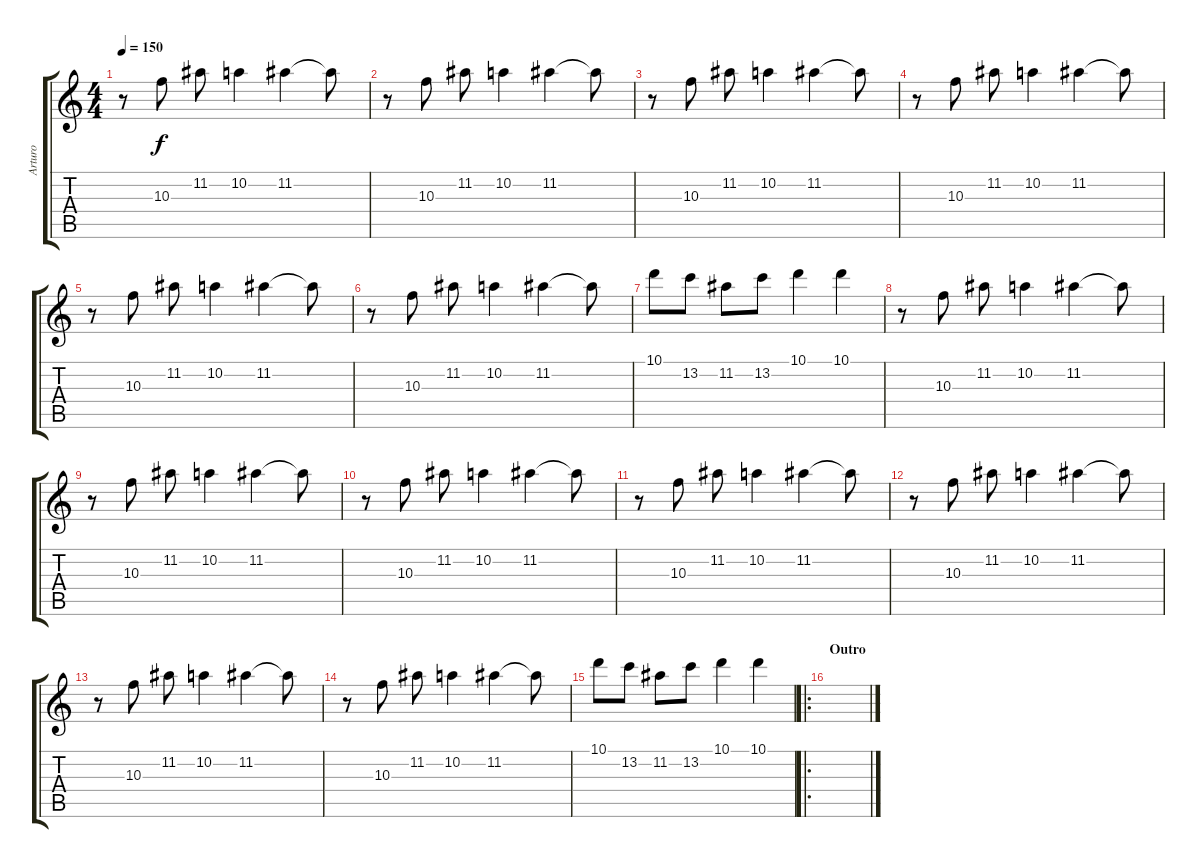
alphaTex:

\track ("Arturo" "Arturo") {instrument distortionguitar}
\staff {score tabs}
\tuning (E4 B3 G3 D3 A2 E2) {hide}
\ts (4 4)
\tempo 150
\clef g2
\ks c
r.8{dy f} 10.3.8 11.2.8 10.2.4 11.2.4 11.2{t}.8 |
r.8 10.3.8 11.2.8 10.2.4 11.2.4 11.2{t}.8 |
r.8 10.3.8 11.2.8 10.2.4 11.2.4 11.2{t}.8 |
r.8 10.3.8 11.2.8 10.2.4 11.2.4 11.2{t}.8 |
r.8 10.3.8 11.2.8 10.2.4 11.2.4 11.2{t}.8 |
r.8 10.3.8 11.2.8 10.2.4 11.2.4 11.2{t}.8 |
10.1.8 13.2.8 11.2.8 13.2.8 10.1.4 10.1.4 |
r.8 10.3.8 11.2.8 10.2.4 11.2.4 11.2{t}.8 |
r.8 10.3.8 11.2.8 10.2.4 11.2.4 11.2{t}.8 |
r.8 10.3.8 11.2.8 10.2.4 11.2.4 11.2{t}.8 |
r.8 10.3.8 11.2.8 10.2.4 11.2.4 11.2{t}.8 |
r.8 10.3.8 11.2.8 10.2.4 11.2.4 11.2{t}.8 |
r.8 10.3.8 11.2.8 10.2.4 11.2.4 11.2{t}.8 |
r.8 10.3.8 11.2.8 10.2.4 11.2.4 11.2{t}.8 |
10.1.8 13.2.8 11.2.8 13.2.8 10.1.4 10.1.4 |
\ro
\section ("" "Outro")
